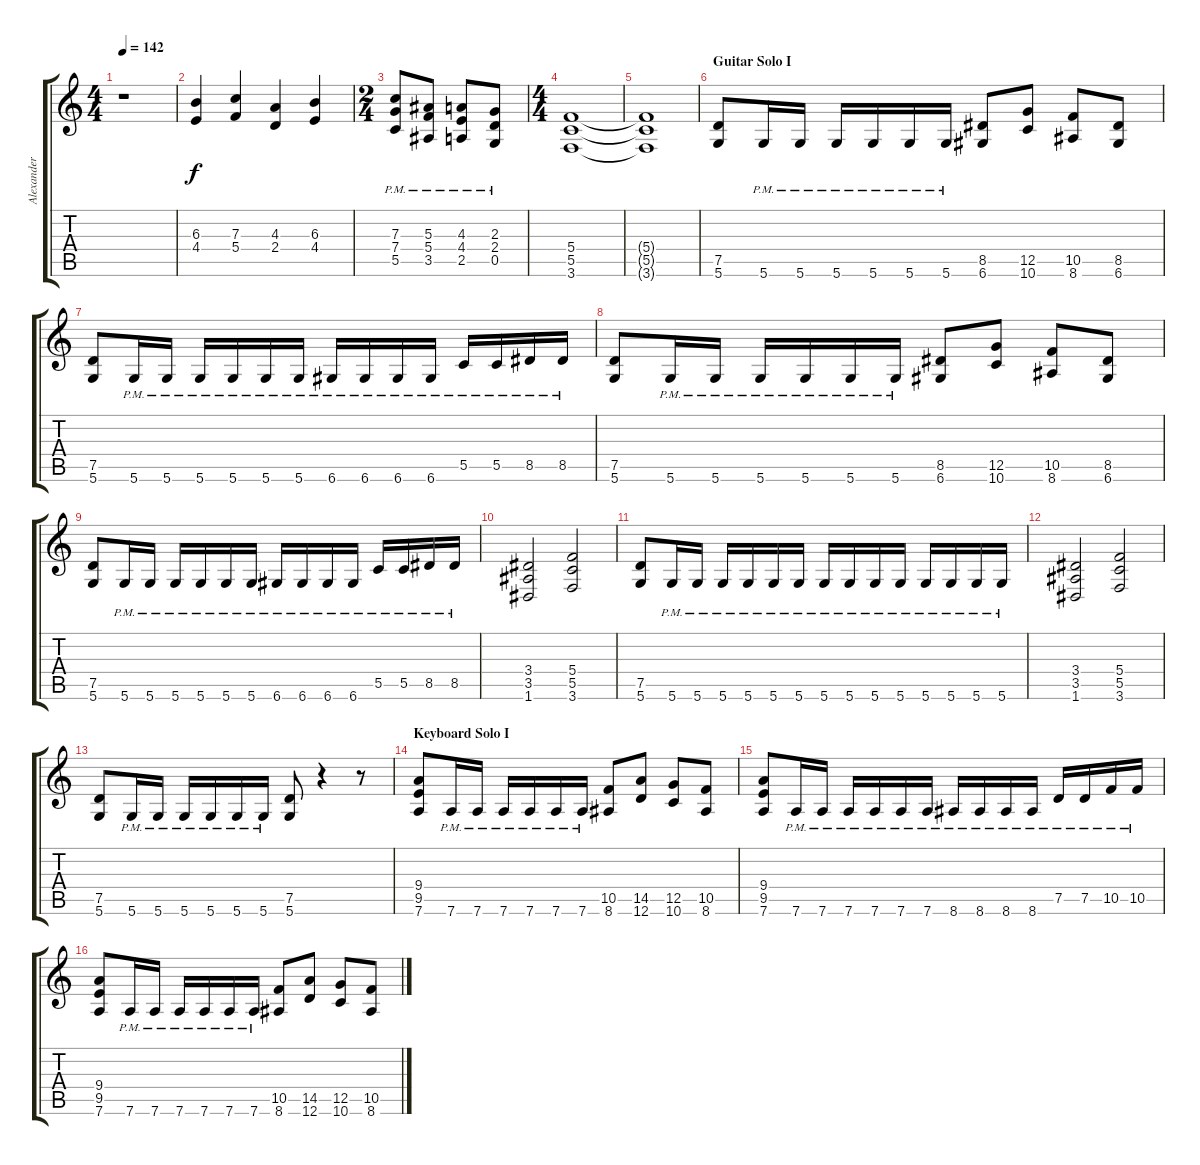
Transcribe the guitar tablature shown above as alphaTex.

\track ("Alexander Kuoppala" "Alexander ") {instrument distortionguitar}
\staff {score tabs}
\tuning (D4 A3 F3 C3 G2 D2) {hide}
\ts (4 4)
\tempo 142
\clef g2
\ks c
r.1{dy f} |
(6.3 4.4).4 (7.3 5.4).4 (4.3 2.4).4 (6.3 4.4).4 |
\ts (2 4)
(7.3{pm} 7.4{pm} 5.5{pm}).8 (5.3{pm} 5.4{pm} 3.5{pm}).8 (4.3{pm} 4.4{pm} 2.5{pm}).8 (2.3{pm} 2.4{pm} 0.5{pm}).8 |
\ts (4 4)
(5.4 5.5 3.6).1 |
(5.4{t} 5.5{t} 3.6{t}).1 |
\section ("" "Guitar Solo I")
(7.5 5.6).8 5.6{pm}.16 5.6{pm}.16 5.6{pm}.16 5.6{pm}.16 5.6{pm}.16 5.6{pm}.16 (8.5 6.6).8 (12.5 10.6).8 (10.5 8.6).8 (8.5 6.6).8 |
(7.5 5.6).8 5.6{pm}.16 5.6{pm}.16 5.6{pm}.16 5.6{pm}.16 5.6{pm}.16 5.6{pm}.16 6.6{pm}.16 6.6{pm}.16 6.6{pm}.16 6.6{pm}.16 5.5{pm}.16 5.5{pm}.16 8.5{pm}.16 8.5{pm}.16 |
(7.5 5.6).8 5.6{pm}.16 5.6{pm}.16 5.6{pm}.16 5.6{pm}.16 5.6{pm}.16 5.6{pm}.16 (8.5 6.6).8 (12.5 10.6).8 (10.5 8.6).8 (8.5 6.6).8 |
(7.5 5.6).8 5.6{pm}.16 5.6{pm}.16 5.6{pm}.16 5.6{pm}.16 5.6{pm}.16 5.6{pm}.16 6.6{pm}.16 6.6{pm}.16 6.6{pm}.16 6.6{pm}.16 5.5{pm}.16 5.5{pm}.16 8.5{pm}.16 8.5{pm}.16 |
(3.4 3.5 1.6).2 (5.4 5.5 3.6).2 |
(7.5 5.6).8 5.6{pm}.16 5.6{pm}.16 5.6{pm}.16 5.6{pm}.16 5.6{pm}.16 5.6{pm}.16 5.6{pm}.16 5.6{pm}.16 5.6{pm}.16 5.6{pm}.16 5.6{pm}.16 5.6{pm}.16 5.6{pm}.16 5.6{pm}.16 |
(3.4 3.5 1.6).2 (5.4 5.5 3.6).2 |
(7.5 5.6).8 5.6{pm}.16 5.6{pm}.16 5.6{pm}.16 5.6{pm}.16 5.6{pm}.16 5.6{pm}.16 (7.5 5.6).8 r.4 r.8 |
\section ("" "Keyboard Solo I")
(9.4 9.5 7.6).8 7.6{pm}.16 7.6{pm}.16 7.6{pm}.16 7.6{pm}.16 7.6{pm}.16 7.6{pm}.16 (10.5 8.6).8 (14.5 12.6).8 (12.5 10.6).8 (10.5 8.6).8 |
(9.4 9.5 7.6).8 7.6{pm}.16 7.6{pm}.16 7.6{pm}.16 7.6{pm}.16 7.6{pm}.16 7.6{pm}.16 8.6{pm}.16 8.6{pm}.16 8.6{pm}.16 8.6{pm}.16 7.5{pm}.16 7.5{pm}.16 10.5{pm}.16 10.5{pm}.16 |
(9.4 9.5 7.6).8 7.6{pm}.16 7.6{pm}.16 7.6{pm}.16 7.6{pm}.16 7.6{pm}.16 7.6{pm}.16 (10.5 8.6).8 (14.5 12.6).8 (12.5 10.6).8 (10.5 8.6).8
